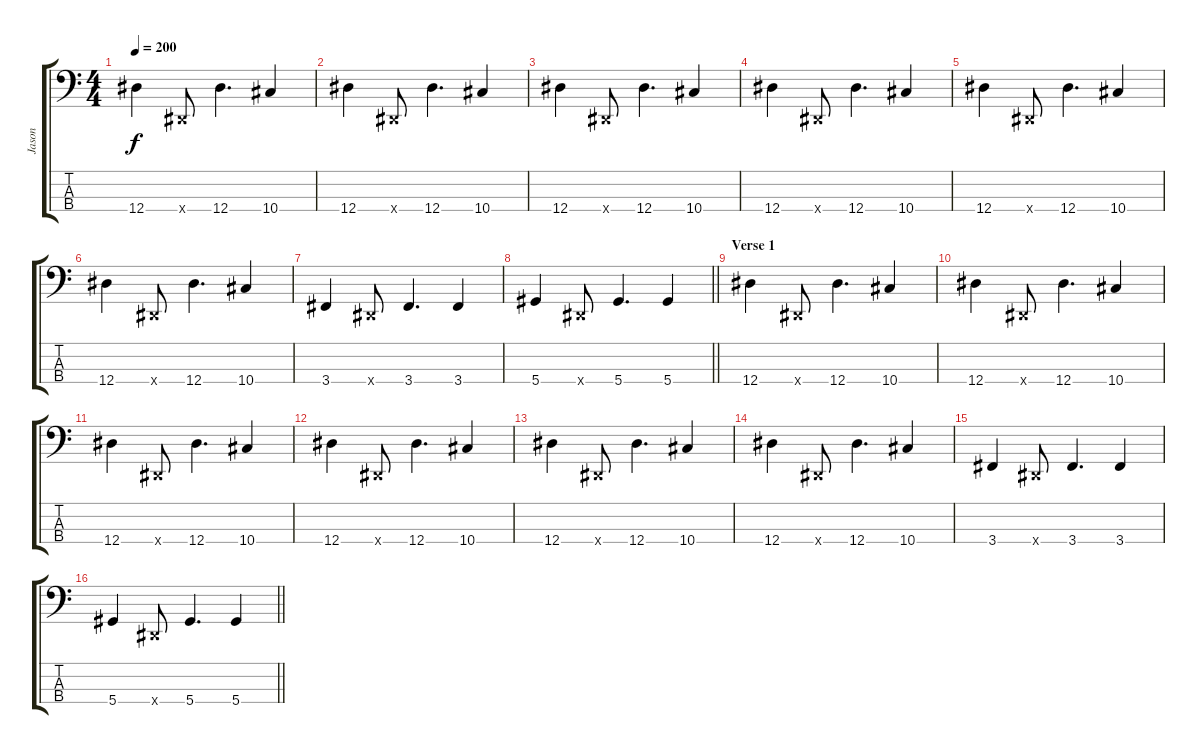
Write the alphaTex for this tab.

\track ("Jason" "Jason") {instrument distortionguitar}
\staff {score tabs}
\tuning (Gb2 Db2 Ab1 Eb1) {hide}
\ts (4 4)
\tempo 200
\clef f4
\ks c
12.4.4{dy f} 0.4{x}.8 12.4.4{d} 10.4.4 |
12.4.4 0.4{x}.8 12.4.4{d} 10.4.4 |
12.4.4 0.4{x}.8 12.4.4{d} 10.4.4 |
12.4.4 0.4{x}.8 12.4.4{d} 10.4.4 |
12.4.4 0.4{x}.8 12.4.4{d} 10.4.4 |
12.4.4 0.4{x}.8 12.4.4{d} 10.4.4 |
3.4.4 0.4{x}.8 3.4.4{d} 3.4.4 |
\barLineRight lightlight
5.4.4 0.4{x}.8 5.4.4{d} 5.4.4 |
\section ("" "Verse 1")
12.4.4 0.4{x}.8 12.4.4{d} 10.4.4 |
12.4.4 0.4{x}.8 12.4.4{d} 10.4.4 |
12.4.4 0.4{x}.8 12.4.4{d} 10.4.4 |
12.4.4 0.4{x}.8 12.4.4{d} 10.4.4 |
12.4.4 0.4{x}.8 12.4.4{d} 10.4.4 |
12.4.4 0.4{x}.8 12.4.4{d} 10.4.4 |
3.4.4 0.4{x}.8 3.4.4{d} 3.4.4 |
\barLineRight lightlight
5.4.4 0.4{x}.8 5.4.4{d} 5.4.4
